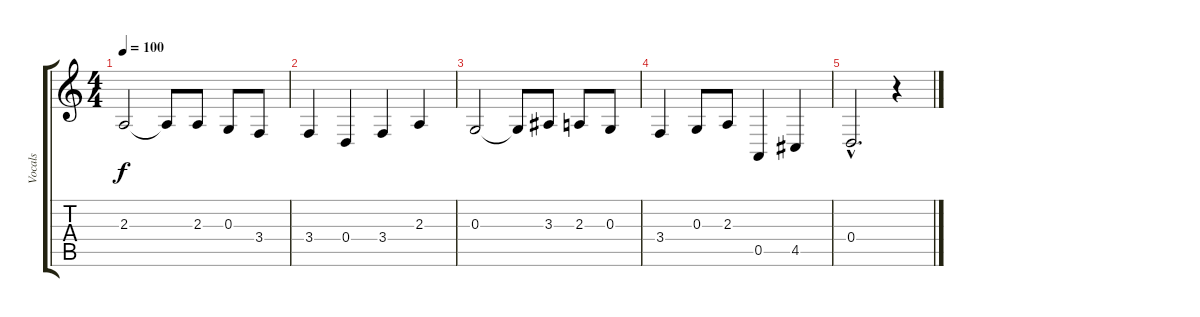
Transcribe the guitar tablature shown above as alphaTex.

\track ("Vocals" "Vocals") {instrument trumpet}
\staff {score tabs}
\tuning (E4 B3 G3 D3 A2 E2) {hide}
\ts (4 4)
\tempo 100
\clef g2
\ks c
2.3.2{dy f} 2.3{t}.8 2.3.8 0.3.8 3.4.8 |
3.4.4 0.4.4 3.4.4 2.3.4 |
0.3.2 0.3{t}.8 3.3.8 2.3.8 0.3.8 |
3.4.4 0.3.8 2.3.8 0.5.4 4.5.4 |
0.4{hac}.2{d} r.4
